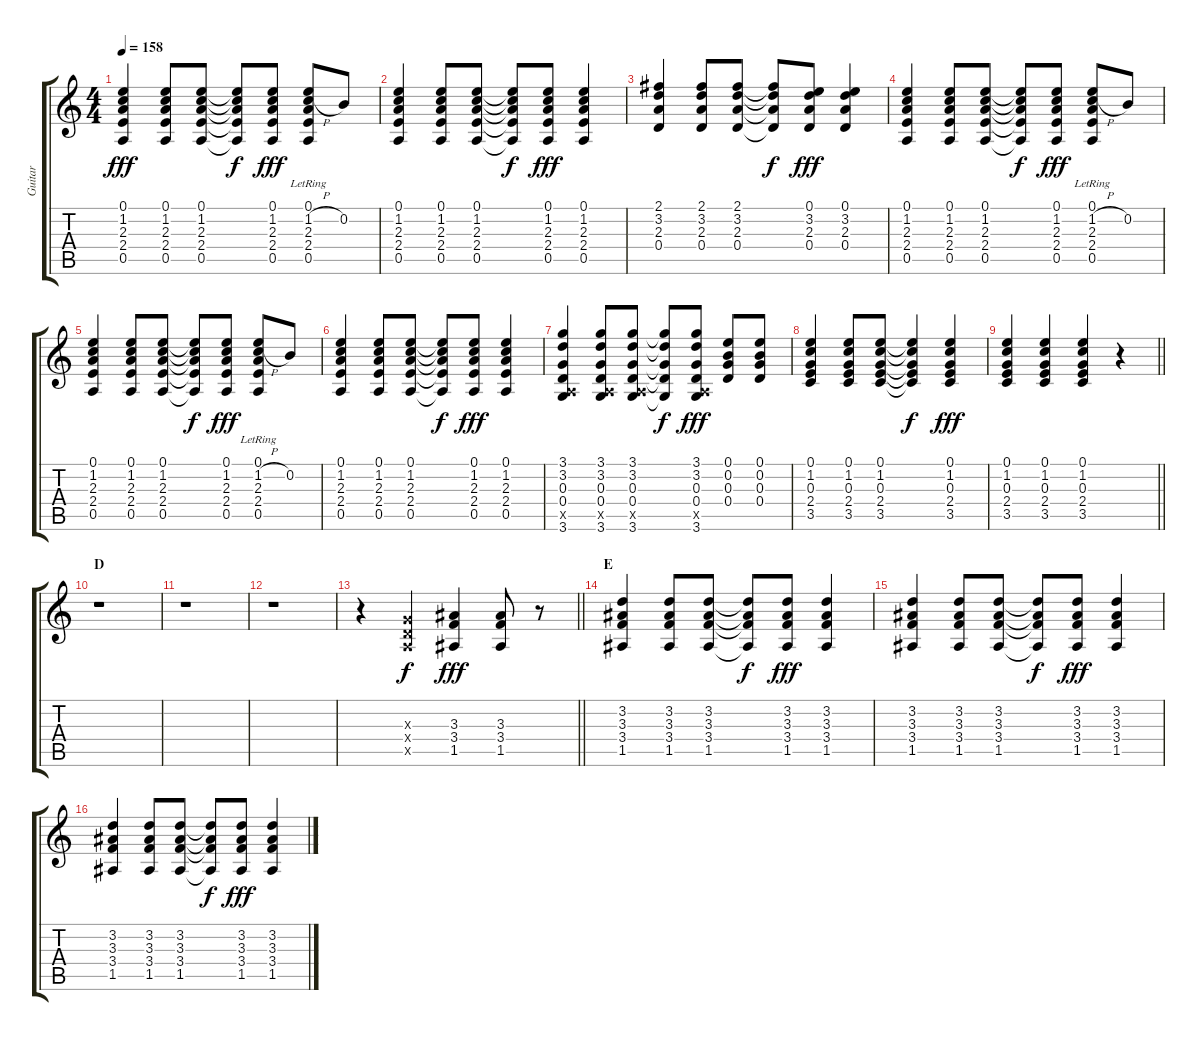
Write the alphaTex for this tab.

\track ("Guitar" "Guitar") {instrument acousticguitarsteel}
\staff {score tabs}
\tuning (E4 B3 G3 D3 A2 E2) {hide}
\ts (4 4)
\tempo 158
\clef g2
\ks c
(0.1 1.2 2.3 2.4 0.5).4{dy fff} (0.1 1.2 2.3 2.4 0.5).8 (0.1 1.2 2.3 2.4 0.5).8 (0.1{t} 1.2{t} 2.3{t} 2.4{t} 0.5{t}).8{dy f} (0.1 1.2 2.3 2.4 0.5).8{dy fff} (0.1{lr} 1.2{h} 2.3{lr} 2.4{lr} 0.5{lr}).8 0.2.8 |
(0.1 1.2 2.3 2.4 0.5).4 (0.1 1.2 2.3 2.4 0.5).8 (0.1 1.2 2.3 2.4 0.5).8 (0.1{t} 1.2{t} 2.3{t} 2.4{t} 0.5{t}).8{dy f} (0.1 1.2 2.3 2.4 0.5).8{dy fff} (0.1 1.2 2.3 2.4 0.5).4 |
(2.1 3.2 2.3 0.4).4 (2.1 3.2 2.3 0.4).8 (2.1 3.2 2.3 0.4).8 (2.1{t} 3.2{t} 2.3{t} 0.4{t}).8{dy f} (0.1 3.2 2.3 0.4).8{dy fff} (0.1 3.2 2.3 0.4).4 |
(0.1 1.2 2.3 2.4 0.5).4 (0.1 1.2 2.3 2.4 0.5).8 (0.1 1.2 2.3 2.4 0.5).8 (0.1{t} 1.2{t} 2.3{t} 2.4{t} 0.5{t}).8{dy f} (0.1 1.2 2.3 2.4 0.5).8{dy fff} (0.1{lr} 1.2{h} 2.3{lr} 2.4{lr} 0.5{lr}).8 0.2.8 |
(0.1 1.2 2.3 2.4 0.5).4 (0.1 1.2 2.3 2.4 0.5).8 (0.1 1.2 2.3 2.4 0.5).8 (0.1{t} 1.2{t} 2.3{t} 2.4{t} 0.5{t}).8{dy f} (0.1 1.2 2.3 2.4 0.5).8{dy fff} (0.1{lr} 1.2{h} 2.3{lr} 2.4{lr} 0.5{lr}).8 0.2.8 |
(0.1 1.2 2.3 2.4 0.5).4 (0.1 1.2 2.3 2.4 0.5).8 (0.1 1.2 2.3 2.4 0.5).8 (0.1{t} 1.2{t} 2.3{t} 2.4{t} 0.5{t}).8{dy f} (0.1 1.2 2.3 2.4 0.5).8{dy fff} (0.1 1.2 2.3 2.4 0.5).4 |
(3.1 3.2 0.3 0.4 0.5{x} 3.6).4 (3.1 3.2 0.3 0.4 0.5{x} 3.6).8 (3.1 3.2 0.3 0.4 0.5{x} 3.6).8 (3.1{t} 3.2{t} 0.3{t} 0.4{t} 3.6{t}).8{dy f} (3.1 3.2 0.3 0.4 0.5{x} 3.6).8{dy fff} (0.1 0.2 0.3 0.4).8 (0.1 0.2 0.3 0.4).8 |
(0.1 1.2 0.3 2.4 3.5).4 (0.1 1.2 0.3 2.4 3.5).8 (0.1 1.2 0.3 2.4 3.5).8 (0.1{t} 1.2{t} 0.3{t} 2.4{t} 3.5{t}).4{dy f} (0.1 1.2 0.3 2.4 3.5).4{dy fff} |
\barLineRight lightlight
(0.1 1.2 0.3 2.4 3.5).4 (0.1 1.2 0.3 2.4 3.5).4 (0.1 1.2 0.3 2.4 3.5).4 r.4 |
\section ("" "D")
r.1 |
r.1 |
r.1 |
\barLineRight lightlight
r.4 (0.3{x} 0.4{x} 0.5{x}).4{dy f} (3.3 3.4 1.5).4{dy fff} (3.3 3.4 1.5).8 r.8 |
\section ("" "E")
(3.2 3.3 3.4 1.5).4 (3.2 3.3 3.4 1.5).8 (3.2 3.3 3.4 1.5).8 (3.2{t} 3.3{t} 3.4{t} 1.5{t}).8{dy f} (3.2 3.3 3.4 1.5).8{dy fff} (3.2 3.3 3.4 1.5).4 |
(3.2 3.3 3.4 1.5).4 (3.2 3.3 3.4 1.5).8 (3.2 3.3 3.4 1.5).8 (3.2{t} 3.3{t} 3.4{t} 1.5{t}).8{dy f} (3.2 3.3 3.4 1.5).8{dy fff} (3.2 3.3 3.4 1.5).4 |
(3.2 3.3 3.4 1.5).4 (3.2 3.3 3.4 1.5).8 (3.2 3.3 3.4 1.5).8 (3.2{t} 3.3{t} 3.4{t} 1.5{t}).8{dy f} (3.2 3.3 3.4 1.5).8{dy fff} (3.2 3.3 3.4 1.5).4
